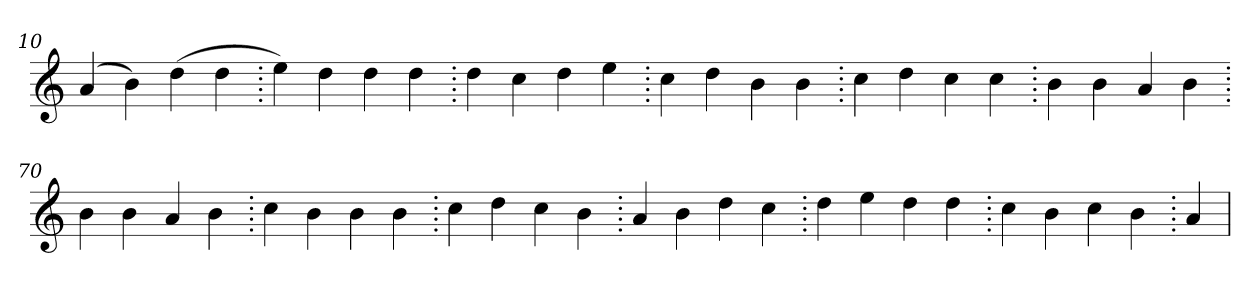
**kern
*part1
*staff1
*clefG2
=10.
(>4a
4b)
(>4dd
4dd
=20.
4ee)
4dd
4dd
4dd
=30.
4dd
4cc
4dd
4ee
=40.
4cc
4dd
4b
4b
=50.
4cc
4dd
4cc
4cc
=60.
4b
4b
4a
4b
=70.
4b
4b
4a
4b
=80.
4cc
4b
4b
4b
=90.
4cc
4dd
4cc
4b
=100.
4a
4b
4dd
4cc
=110.
4dd
4ee
4dd
4dd
=120.
4cc
4b
4cc
4b
=130.
4a
=
*-
